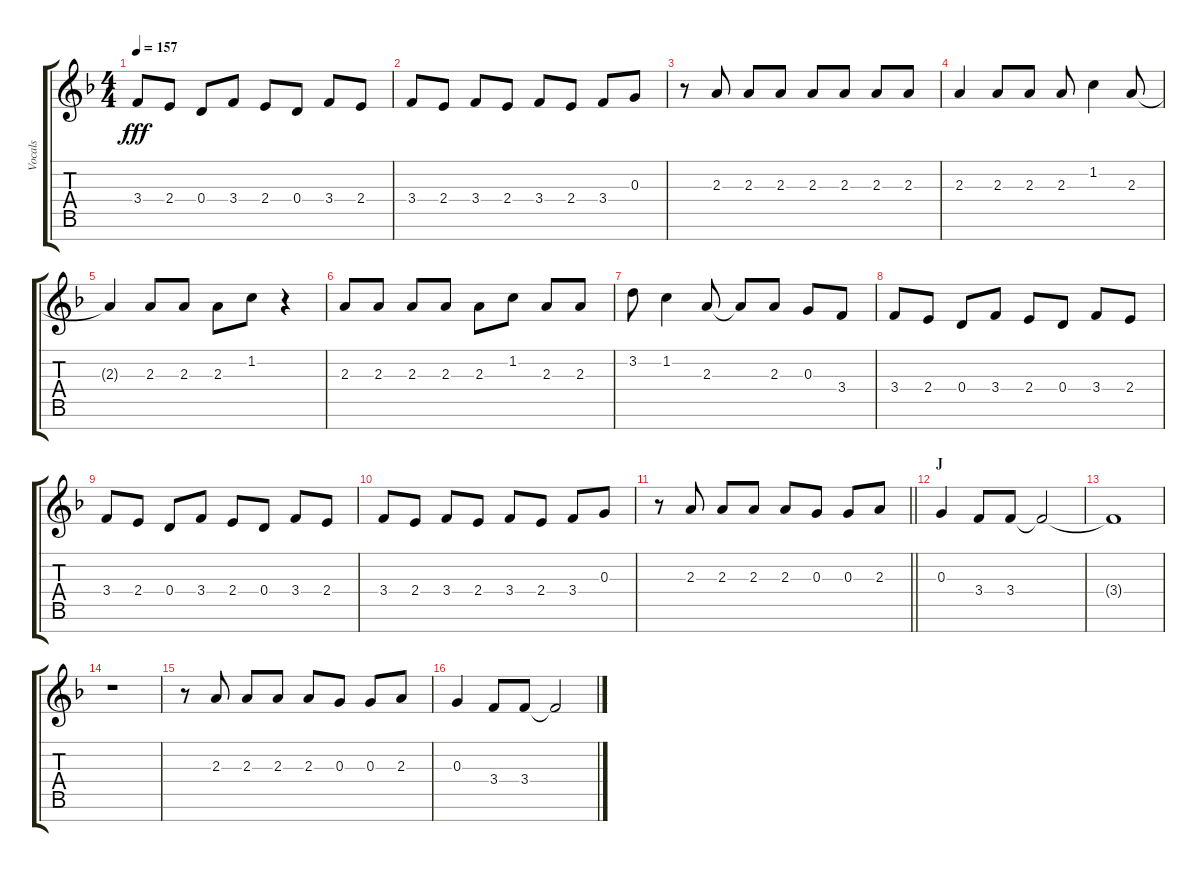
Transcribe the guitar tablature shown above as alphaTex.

\track ("Vocals" "Vocals") {instrument voiceoohs}
\staff {score tabs}
\tuning (E5 B4 G4 D4 A3 E3 B2) {hide}
\ts (4 4)
\tempo 157
\clef g2
\ks f
3.4.8{dy fff} 2.4.8 0.4.8 3.4.8 2.4.8 0.4.8 3.4.8 2.4.8 |
3.4.8 2.4.8 3.4.8 2.4.8 3.4.8 2.4.8 3.4.8 0.3.8 |
r.8 2.3.8 2.3.8 2.3.8 2.3.8 2.3.8 2.3.8 2.3.8 |
2.3.4 2.3.8 2.3.8 2.3.8 1.2.4 2.3.8 |
2.3{t}.4 2.3.8 2.3.8 2.3.8 1.2.8 r.4 |
2.3.8 2.3.8 2.3.8 2.3.8 2.3.8 1.2.8 2.3.8 2.3.8 |
3.2.8 1.2.4 2.3.8 2.3{t}.8 2.3.8 0.3.8 3.4.8 |
3.4.8 2.4.8 0.4.8 3.4.8 2.4.8 0.4.8 3.4.8 2.4.8 |
3.4.8 2.4.8 0.4.8 3.4.8 2.4.8 0.4.8 3.4.8 2.4.8 |
3.4.8 2.4.8 3.4.8 2.4.8 3.4.8 2.4.8 3.4.8 0.3.8 |
\barLineRight lightlight
r.8 2.3.8 2.3.8 2.3.8 2.3.8 0.3.8 0.3.8 2.3.8 |
\section ("" "J")
0.3.4 3.4.8 3.4.8 3.4{t}.2 |
3.4{t}.1 |
r.1 |
r.8 2.3.8 2.3.8 2.3.8 2.3.8 0.3.8 0.3.8 2.3.8 |
0.3.4 3.4.8 3.4.8 3.4{t}.2
